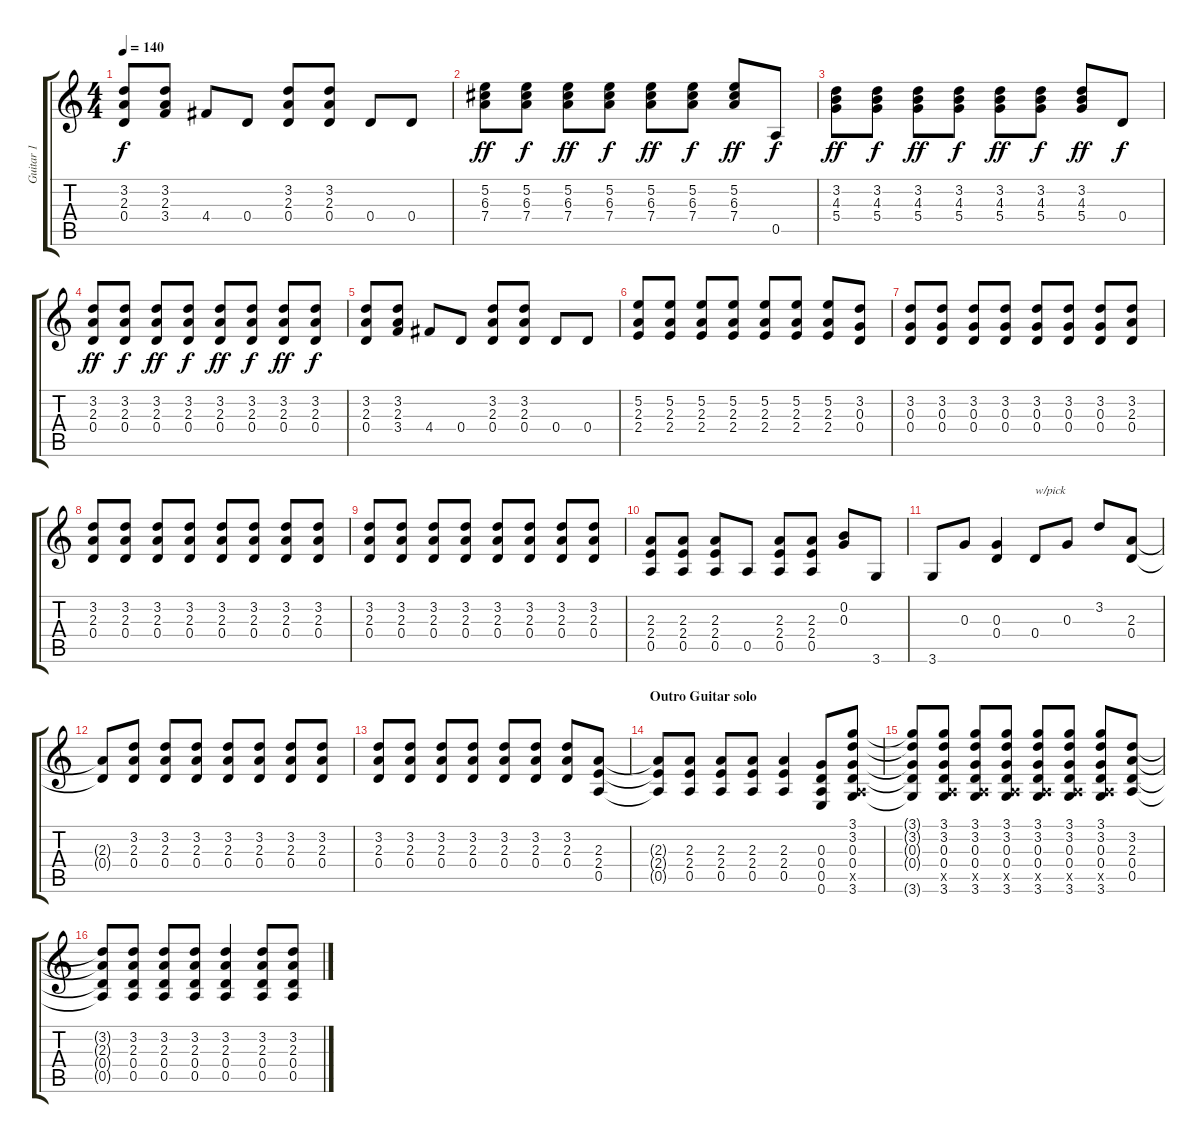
\track ("Guitar 1" "Guitar 1") {instrument distortionguitar}
\staff {score tabs}
\tuning (E4 B3 G3 D3 A2 E2) {hide}
\ts (4 4)
\tempo 140
\clef g2
\ks c
(3.2 2.3 0.4).8{dy f} (3.2 2.3 3.4).8 4.4.8 0.4.8 (3.2 2.3 0.4).8 (3.2 2.3 0.4).8 0.4.8 0.4.8 |
(5.2 6.3 7.4).8{dy ff} (5.2 6.3 7.4).8{dy f} (5.2 6.3 7.4).8{dy ff} (5.2 6.3 7.4).8{dy f} (5.2 6.3 7.4).8{dy ff} (5.2 6.3 7.4).8{dy f} (5.2 6.3 7.4).8{dy ff} 0.5.8{dy f} |
(3.2 4.3 5.4).8{dy ff} (3.2 4.3 5.4).8{dy f} (3.2 4.3 5.4).8{dy ff} (3.2 4.3 5.4).8{dy f} (3.2 4.3 5.4).8{dy ff} (3.2 4.3 5.4).8{dy f} (3.2 4.3 5.4).8{dy ff} 0.4.8{dy f} |
(3.2 2.3 0.4).8{dy ff} (3.2 2.3 0.4).8{dy f} (3.2 2.3 0.4).8{dy ff} (3.2 2.3 0.4).8{dy f} (3.2 2.3 0.4).8{dy ff} (3.2 2.3 0.4).8{dy f} (3.2 2.3 0.4).8{dy ff} (3.2 2.3 0.4).8{dy f} |
(3.2 2.3 0.4).8 (3.2 2.3 3.4).8 4.4.8 0.4.8 (3.2 2.3 0.4).8 (3.2 2.3 0.4).8 0.4.8 0.4.8 |
(5.2 2.3 2.4).8 (5.2 2.3 2.4).8 (5.2 2.3 2.4).8 (5.2 2.3 2.4).8 (5.2 2.3 2.4).8 (5.2 2.3 2.4).8 (5.2 2.3 2.4).8 (3.2 0.3 0.4).8 |
(3.2 0.3 0.4).8 (3.2 0.3 0.4).8 (3.2 0.3 0.4).8 (3.2 0.3 0.4).8 (3.2 0.3 0.4).8 (3.2 0.3 0.4).8 (3.2 0.3 0.4).8 (3.2 2.3 0.4).8 |
(3.2 2.3 0.4).8 (3.2 2.3 0.4).8 (3.2 2.3 0.4).8 (3.2 2.3 0.4).8 (3.2 2.3 0.4).8 (3.2 2.3 0.4).8 (3.2 2.3 0.4).8 (3.2 2.3 0.4).8 |
(3.2 2.3 0.4).8 (3.2 2.3 0.4).8 (3.2 2.3 0.4).8 (3.2 2.3 0.4).8 (3.2 2.3 0.4).8 (3.2 2.3 0.4).8 (3.2 2.3 0.4).8 (3.2 2.3 0.4).8 |
(2.3 2.4 0.5).8 (2.3 2.4 0.5).8 (2.3 2.4 0.5).8 0.5.8 (2.3 2.4 0.5).8 (2.3 2.4 0.5).8 (0.2 0.3).8 3.6.8 |
3.6.8 0.3.8 (0.3 0.4).4 0.4.8{txt "w/pick"} 0.3.8 3.2.8 (2.3 0.4).8 |
(2.3{t} 0.4{t}).8 (3.2 2.3 0.4).8 (3.2 2.3 0.4).8 (3.2 2.3 0.4).8 (3.2 2.3 0.4).8 (3.2 2.3 0.4).8 (3.2 2.3 0.4).8 (3.2 2.3 0.4).8 |
(3.2 2.3 0.4).8 (3.2 2.3 0.4).8 (3.2 2.3 0.4).8 (3.2 2.3 0.4).8 (3.2 2.3 0.4).8 (3.2 2.3 0.4).8 (3.2 2.3 0.4).8 (2.3 2.4 0.5).8 |
\section ("" "Outro Guitar solo")
(2.3{t} 2.4{t} 0.5{t}).8 (2.3 2.4 0.5).8 (2.3 2.4 0.5).8 (2.3 2.4 0.5).8 (2.3 2.4 0.5).4 (0.3 0.4 0.5 0.6).8 (3.1 3.2 0.3 0.4 0.5{x} 3.6).8 |
(3.1{t} 3.2{t} 0.3{t} 0.4{t} 3.6{t}).8 (3.1 3.2 0.3 0.4 0.5{x} 3.6).8 (3.1 3.2 0.3 0.4 0.5{x} 3.6).8 (3.1 3.2 0.3 0.4 0.5{x} 3.6).8 (3.1 3.2 0.3 0.4 0.5{x} 3.6).8 (3.1 3.2 0.3 0.4 0.5{x} 3.6).8 (3.1 3.2 0.3 0.4 0.5{x} 3.6).8 (3.2 2.3 0.4 0.5).8 |
(3.2{t} 2.3{t} 0.4{t} 0.5{t}).8 (3.2 2.3 0.4 0.5).8 (3.2 2.3 0.4 0.5).8 (3.2 2.3 0.4 0.5).8 (3.2 2.3 0.4 0.5).4 (3.2 2.3 0.4 0.5).8 (3.2 2.3 0.4 0.5).8
